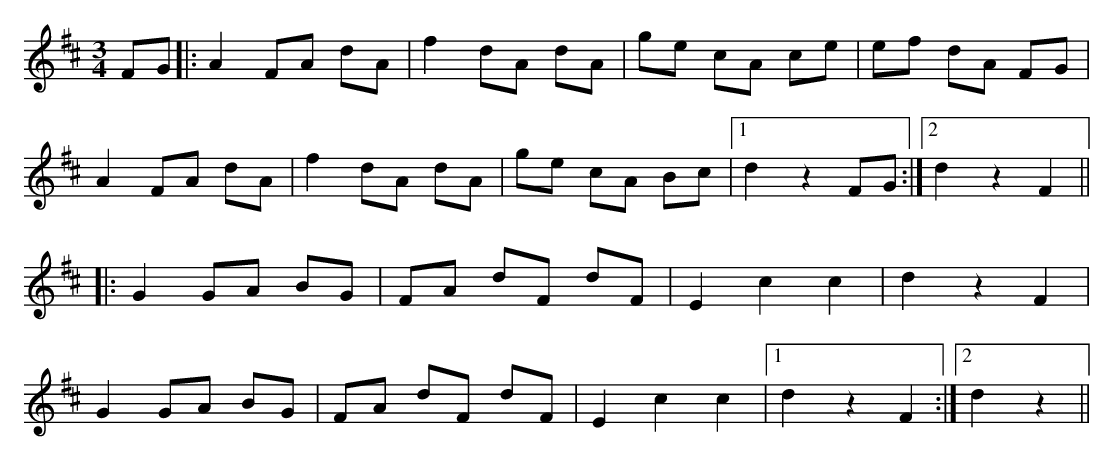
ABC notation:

X:1
M:3/4
K:D
FG|:A2 FA dA|f2 dA dA|ge cA ce|ef dA FG|
A2 FA dA|f2 dA dA|ge cA Bc|1 d2 z2 FG:|2 d2 z2 F2||
|:G2 GA BG|FA dF dF|E2 c2 c2|d2 z2 F2|
G2 GA BG|FA dF dF|E2 c2 c2|1 d2 z2 F2:|2 d2 z2||
